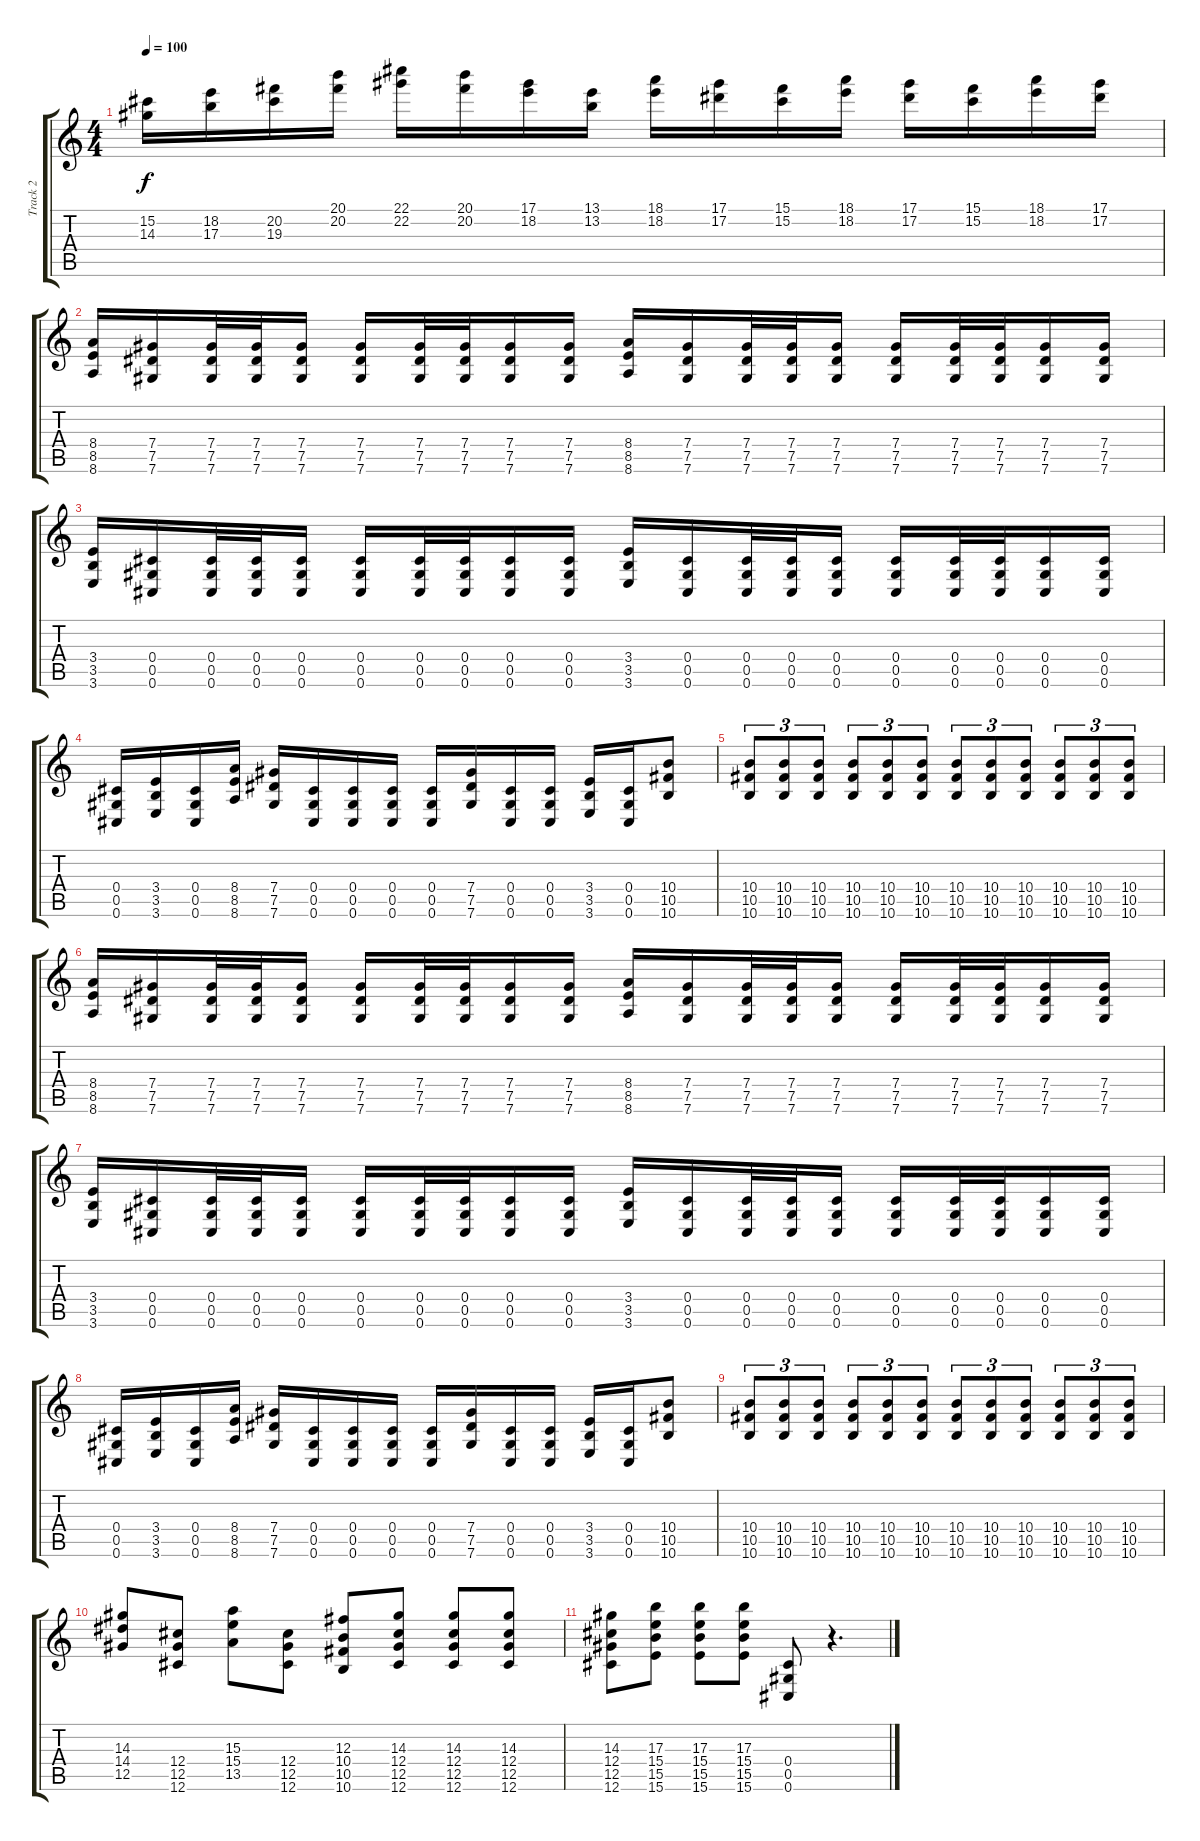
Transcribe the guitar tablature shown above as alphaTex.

\track ("Track 2" "Track 2") {instrument distortionguitar}
\staff {score tabs}
\tuning (Eb4 Bb3 Gb3 Db3 Ab2 Db2) {hide}
\ts (4 4)
\tempo 100
\clef g2
\ks c
(15.2 14.3).16{dy f} (18.2 17.3).16 (20.2 19.3).16 (20.1 20.2).16 (22.1 22.2).16 (20.1 20.2).16 (17.1 18.2).16 (13.1 13.2).16 (18.1 18.2).16 (17.1 17.2).16 (15.1 15.2).16 (18.1 18.2).16 (17.1 17.2).16 (15.1 15.2).16 (18.1 18.2).16 (17.1 17.2).16 |
(8.4 8.5 8.6).16 (7.4 7.5 7.6).16 (7.4 7.5 7.6).32 (7.4 7.5 7.6).32 (7.4 7.5 7.6).16 (7.4 7.5 7.6).16 (7.4 7.5 7.6).32 (7.4 7.5 7.6).32 (7.4 7.5 7.6).16 (7.4 7.5 7.6).16 (8.4 8.5 8.6).16 (7.4 7.5 7.6).16 (7.4 7.5 7.6).32 (7.4 7.5 7.6).32 (7.4 7.5 7.6).16 (7.4 7.5 7.6).16 (7.4 7.5 7.6).32 (7.4 7.5 7.6).32 (7.4 7.5 7.6).16 (7.4 7.5 7.6).16 |
(3.4 3.5 3.6).16 (0.4 0.5 0.6).16 (0.4 0.5 0.6).32 (0.4 0.5 0.6).32 (0.4 0.5 0.6).16 (0.4 0.5 0.6).16 (0.4 0.5 0.6).32 (0.4 0.5 0.6).32 (0.4 0.5 0.6).16 (0.4 0.5 0.6).16 (3.4 3.5 3.6).16 (0.4 0.5 0.6).16 (0.4 0.5 0.6).32 (0.4 0.5 0.6).32 (0.4 0.5 0.6).16 (0.4 0.5 0.6).16 (0.4 0.5 0.6).32 (0.4 0.5 0.6).32 (0.4 0.5 0.6).16 (0.4 0.5 0.6).16 |
(0.4 0.5 0.6).16 (3.4 3.5 3.6).16 (0.4 0.5 0.6).16 (8.4 8.5 8.6).16 (7.4 7.5 7.6).16 (0.4 0.5 0.6).16 (0.4 0.5 0.6).16 (0.4 0.5 0.6).16 (0.4 0.5 0.6).16 (7.4 7.5 7.6).16 (0.4 0.5 0.6).16 (0.4 0.5 0.6).16 (3.4 3.5 3.6).16 (0.4 0.5 0.6).16 (10.4 10.5 10.6).8 |
(10.4 10.5 10.6).8{tu (3 2)} (10.4 10.5 10.6).8{tu (3 2)} (10.4 10.5 10.6).8{tu (3 2)} (10.4 10.5 10.6).8{tu (3 2)} (10.4 10.5 10.6).8{tu (3 2)} (10.4 10.5 10.6).8{tu (3 2)} (10.4 10.5 10.6).8{tu (3 2)} (10.4 10.5 10.6).8{tu (3 2)} (10.4 10.5 10.6).8{tu (3 2)} (10.4 10.5 10.6).8{tu (3 2)} (10.4 10.5 10.6).8{tu (3 2)} (10.4 10.5 10.6).8{tu (3 2)} |
(8.4 8.5 8.6).16 (7.4 7.5 7.6).16 (7.4 7.5 7.6).32 (7.4 7.5 7.6).32 (7.4 7.5 7.6).16 (7.4 7.5 7.6).16 (7.4 7.5 7.6).32 (7.4 7.5 7.6).32 (7.4 7.5 7.6).16 (7.4 7.5 7.6).16 (8.4 8.5 8.6).16 (7.4 7.5 7.6).16 (7.4 7.5 7.6).32 (7.4 7.5 7.6).32 (7.4 7.5 7.6).16 (7.4 7.5 7.6).16 (7.4 7.5 7.6).32 (7.4 7.5 7.6).32 (7.4 7.5 7.6).16 (7.4 7.5 7.6).16 |
(3.4 3.5 3.6).16 (0.4 0.5 0.6).16 (0.4 0.5 0.6).32 (0.4 0.5 0.6).32 (0.4 0.5 0.6).16 (0.4 0.5 0.6).16 (0.4 0.5 0.6).32 (0.4 0.5 0.6).32 (0.4 0.5 0.6).16 (0.4 0.5 0.6).16 (3.4 3.5 3.6).16 (0.4 0.5 0.6).16 (0.4 0.5 0.6).32 (0.4 0.5 0.6).32 (0.4 0.5 0.6).16 (0.4 0.5 0.6).16 (0.4 0.5 0.6).32 (0.4 0.5 0.6).32 (0.4 0.5 0.6).16 (0.4 0.5 0.6).16 |
(0.4 0.5 0.6).16 (3.4 3.5 3.6).16 (0.4 0.5 0.6).16 (8.4 8.5 8.6).16 (7.4 7.5 7.6).16 (0.4 0.5 0.6).16 (0.4 0.5 0.6).16 (0.4 0.5 0.6).16 (0.4 0.5 0.6).16 (7.4 7.5 7.6).16 (0.4 0.5 0.6).16 (0.4 0.5 0.6).16 (3.4 3.5 3.6).16 (0.4 0.5 0.6).16 (10.4 10.5 10.6).8 |
(10.4 10.5 10.6).8{tu (3 2)} (10.4 10.5 10.6).8{tu (3 2)} (10.4 10.5 10.6).8{tu (3 2)} (10.4 10.5 10.6).8{tu (3 2)} (10.4 10.5 10.6).8{tu (3 2)} (10.4 10.5 10.6).8{tu (3 2)} (10.4 10.5 10.6).8{tu (3 2)} (10.4 10.5 10.6).8{tu (3 2)} (10.4 10.5 10.6).8{tu (3 2)} (10.4 10.5 10.6).8{tu (3 2)} (10.4 10.5 10.6).8{tu (3 2)} (10.4 10.5 10.6).8{tu (3 2)} |
(14.3 14.4 12.5).8 (12.4 12.5 12.6).8 (15.3 15.4 13.5).8 (12.4 12.5 12.6).8 (12.3 10.4 10.5 10.6).8 (14.3 12.4 12.5 12.6).8 (14.3 12.4 12.5 12.6).8 (14.3 12.4 12.5 12.6).8 |
(14.3 12.4 12.5 12.6).8 (17.3 15.4 15.5 15.6).8 (17.3 15.4 15.5 15.6).8 (17.3 15.4 15.5 15.6).8 (0.4 0.5 0.6).8 r.4{d}
